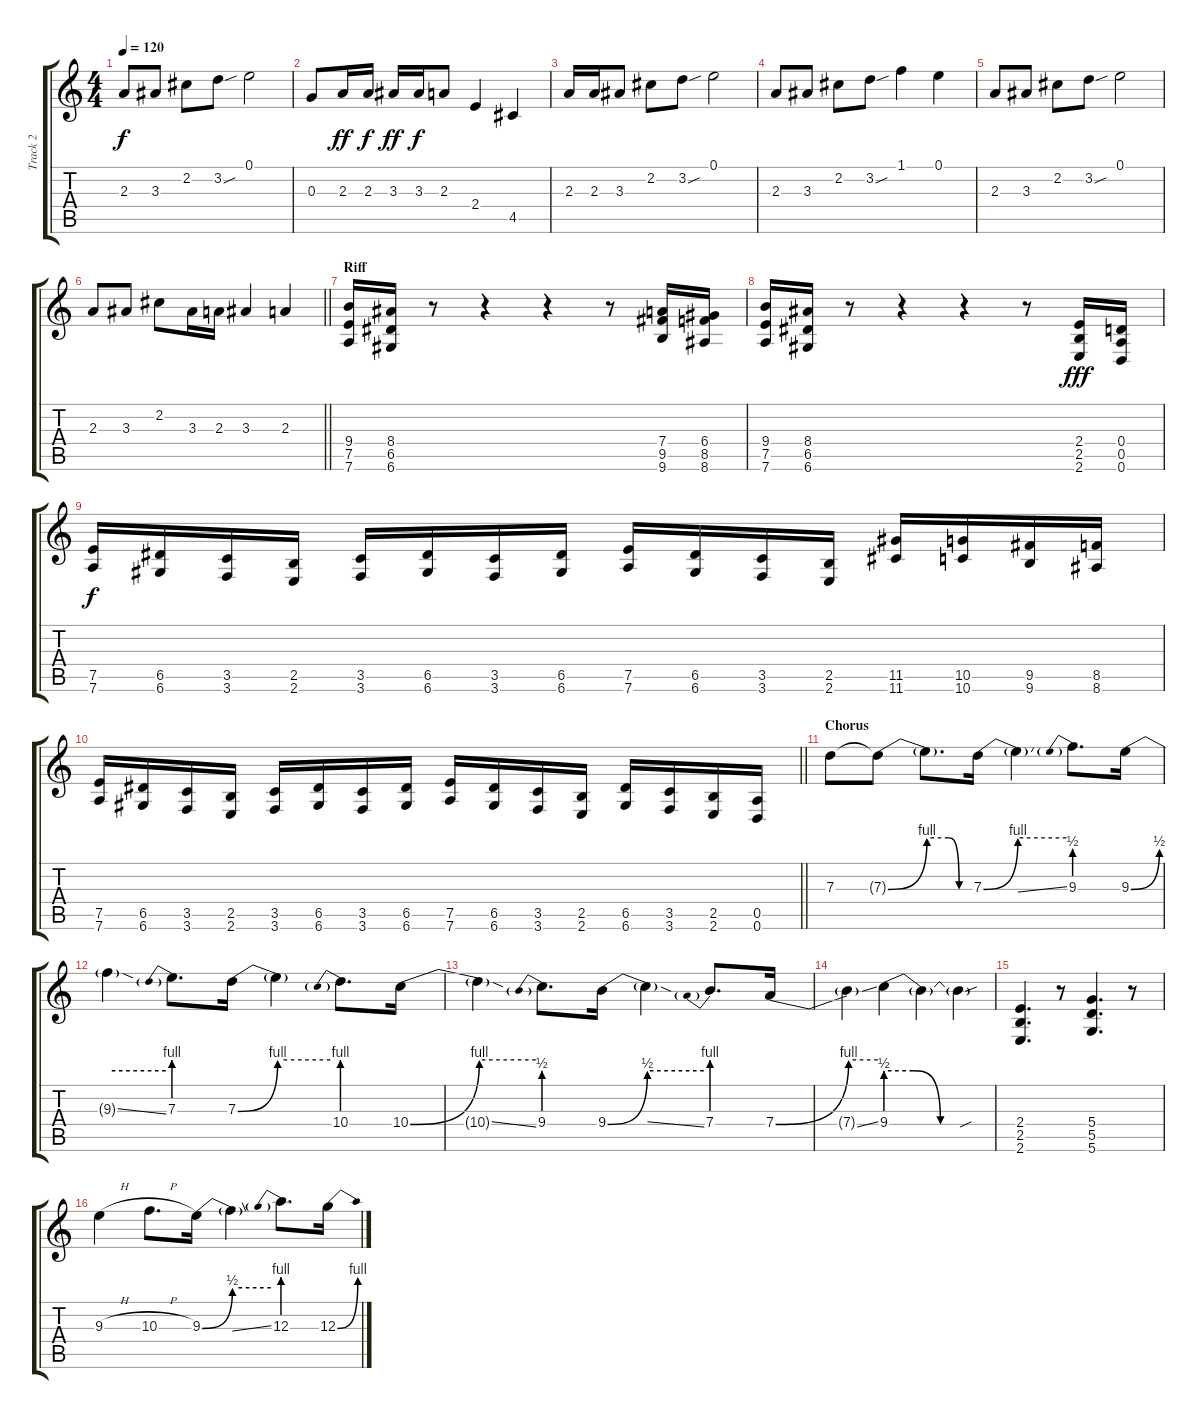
\track ("Track 2" "Track 2") {instrument distortionguitar}
\staff {score tabs}
\tuning (E4 B3 G3 D3 A2 D2) {hide}
\ts (4 4)
\tempo 120
\clef g2
\ks c
2.3.8{dy f} 3.3.8 2.2.8 3.2{sou}.8 0.1.2 |
0.3.8 2.3.16{dy ff} 2.3.16{dy f} 3.3.16{dy ff} 3.3.16{dy f} 2.3.8 2.4.4 4.5.4 |
2.3.16 2.3.16 3.3.8 2.2.8 3.2{sou}.8 0.1.2 |
2.3.8 3.3.8 2.2.8 3.2{sou}.8 1.1.4 0.1.4 |
2.3.8 3.3.8 2.2.8 3.2{sou}.8 0.1.2 |
\barLineRight lightlight
2.3.8 3.3.8 2.2.8 3.3.16 2.3.16 3.3.4 2.3.4 |
\section ("" "Riff")
(9.4 7.5 7.6).16 (8.4 6.5 6.6).16 r.8 r.4 r.4 r.8 (7.4 9.5 9.6).16 (6.4 8.5 8.6).16 |
(9.4 7.5 7.6).16 (8.4 6.5 6.6).16 r.8 r.4 r.4 r.8 (2.4 2.5 2.6).16{dy fff} (0.4 0.5 0.6).16 |
(7.5 7.6).16{dy f} (6.5 6.6).16 (3.5 3.6).16 (2.5 2.6).16 (3.5 3.6).16 (6.5 6.6).16 (3.5 3.6).16 (6.5 6.6).16 (7.5 7.6).16 (6.5 6.6).16 (3.5 3.6).16 (2.5 2.6).16 (11.5 11.6).16 (10.5 10.6).16 (9.5 9.6).16 (8.5 8.6).16 |
\barLineRight lightlight
(7.5 7.6).16 (6.5 6.6).16 (3.5 3.6).16 (2.5 2.6).16 (3.5 3.6).16 (6.5 6.6).16 (3.5 3.6).16 (6.5 6.6).16 (7.5 7.6).16 (6.5 6.6).16 (3.5 3.6).16 (2.5 2.6).16 (6.5 6.6).16 (3.5 3.6).16 (2.5 2.6).16 (0.5 0.6).16 |
\section ("" "Chorus")
7.3.8 7.3{be (bend 0 0 60 4) t}.8 7.3{be (custom 0 4 30 4 45 0 60 0) t}.8{d} 7.3{be (bend 0 0 60 4)}.16 7.3{be (hold 0 4 60 4) ss t}.4 9.3{be (prebend 0 2 60 2)}.8{d} 9.3{be (bend 0 0 60 2)}.16 |
9.3{be (hold 0 2 60 2) ss t}.4 7.3{be (prebend 0 4 60 4)}.8{d} 7.3{be (bend 0 0 60 4)}.16 7.3{be (hold 0 4 60 4) t}.4 10.4{be (prebend 0 4 60 4)}.8{d} 10.4{be (bend 0 0 60 4)}.16 |
10.4{be (hold 0 4 60 4) ss t}.4 9.4{be (prebend 0 2 60 2)}.8{d} 9.4{be (bend 0 0 60 2)}.16 9.4{be (hold 0 2 60 2) ss t}.4 7.4{be (prebend 0 4 60 4)}.8{d} 7.4{be (bend 0 0 60 4)}.16 |
7.4{be (hold 0 4 60 4) ss t}.4 9.4{be (custom 0 2 15 2 30 0 60 0)}.4 9.4{t}.4 9.4{sou t}.4 |
(2.4 2.5 2.6).4{d} r.8 (5.4 5.5 5.6).4{d} r.8 |
9.3{h}.4 10.3{h}.8{d} 9.3{be (bend 0 0 60 2)}.16 9.3{be (hold 0 2 60 2) ss t}.4 12.3{be (prebend 0 4 60 4)}.8{d} 12.3{be (bend 0 0 60 4)}.16
